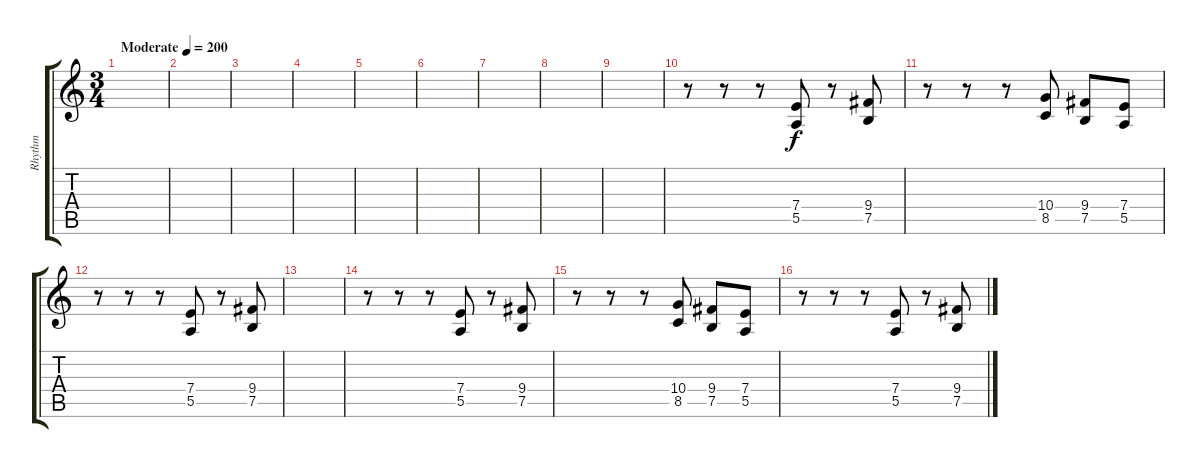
\track ("Rhythm" "Rhythm") {instrument distortionguitar}
\staff {score tabs}
\tuning (B3 Gb3 D3 A2 E2 B1) {hide}
\ts (3 4)
\tempo (200 "Moderate")
\clef g2
\ks c
|
|
|
|
|
|
|
|
|
r.8 r.8 r.8 (7.4 5.5).8 r.8 (9.4 7.5).8 |
r.8 r.8 r.8 (10.4 8.5).8 (9.4 7.5).8 (7.4 5.5).8 |
r.8 r.8 r.8 (7.4 5.5).8 r.8 (9.4 7.5).8 |
|
r.8 r.8 r.8 (7.4 5.5).8 r.8 (9.4 7.5).8 |
r.8 r.8 r.8 (10.4 8.5).8 (9.4 7.5).8 (7.4 5.5).8 |
r.8 r.8 r.8 (7.4 5.5).8 r.8 (9.4 7.5).8
